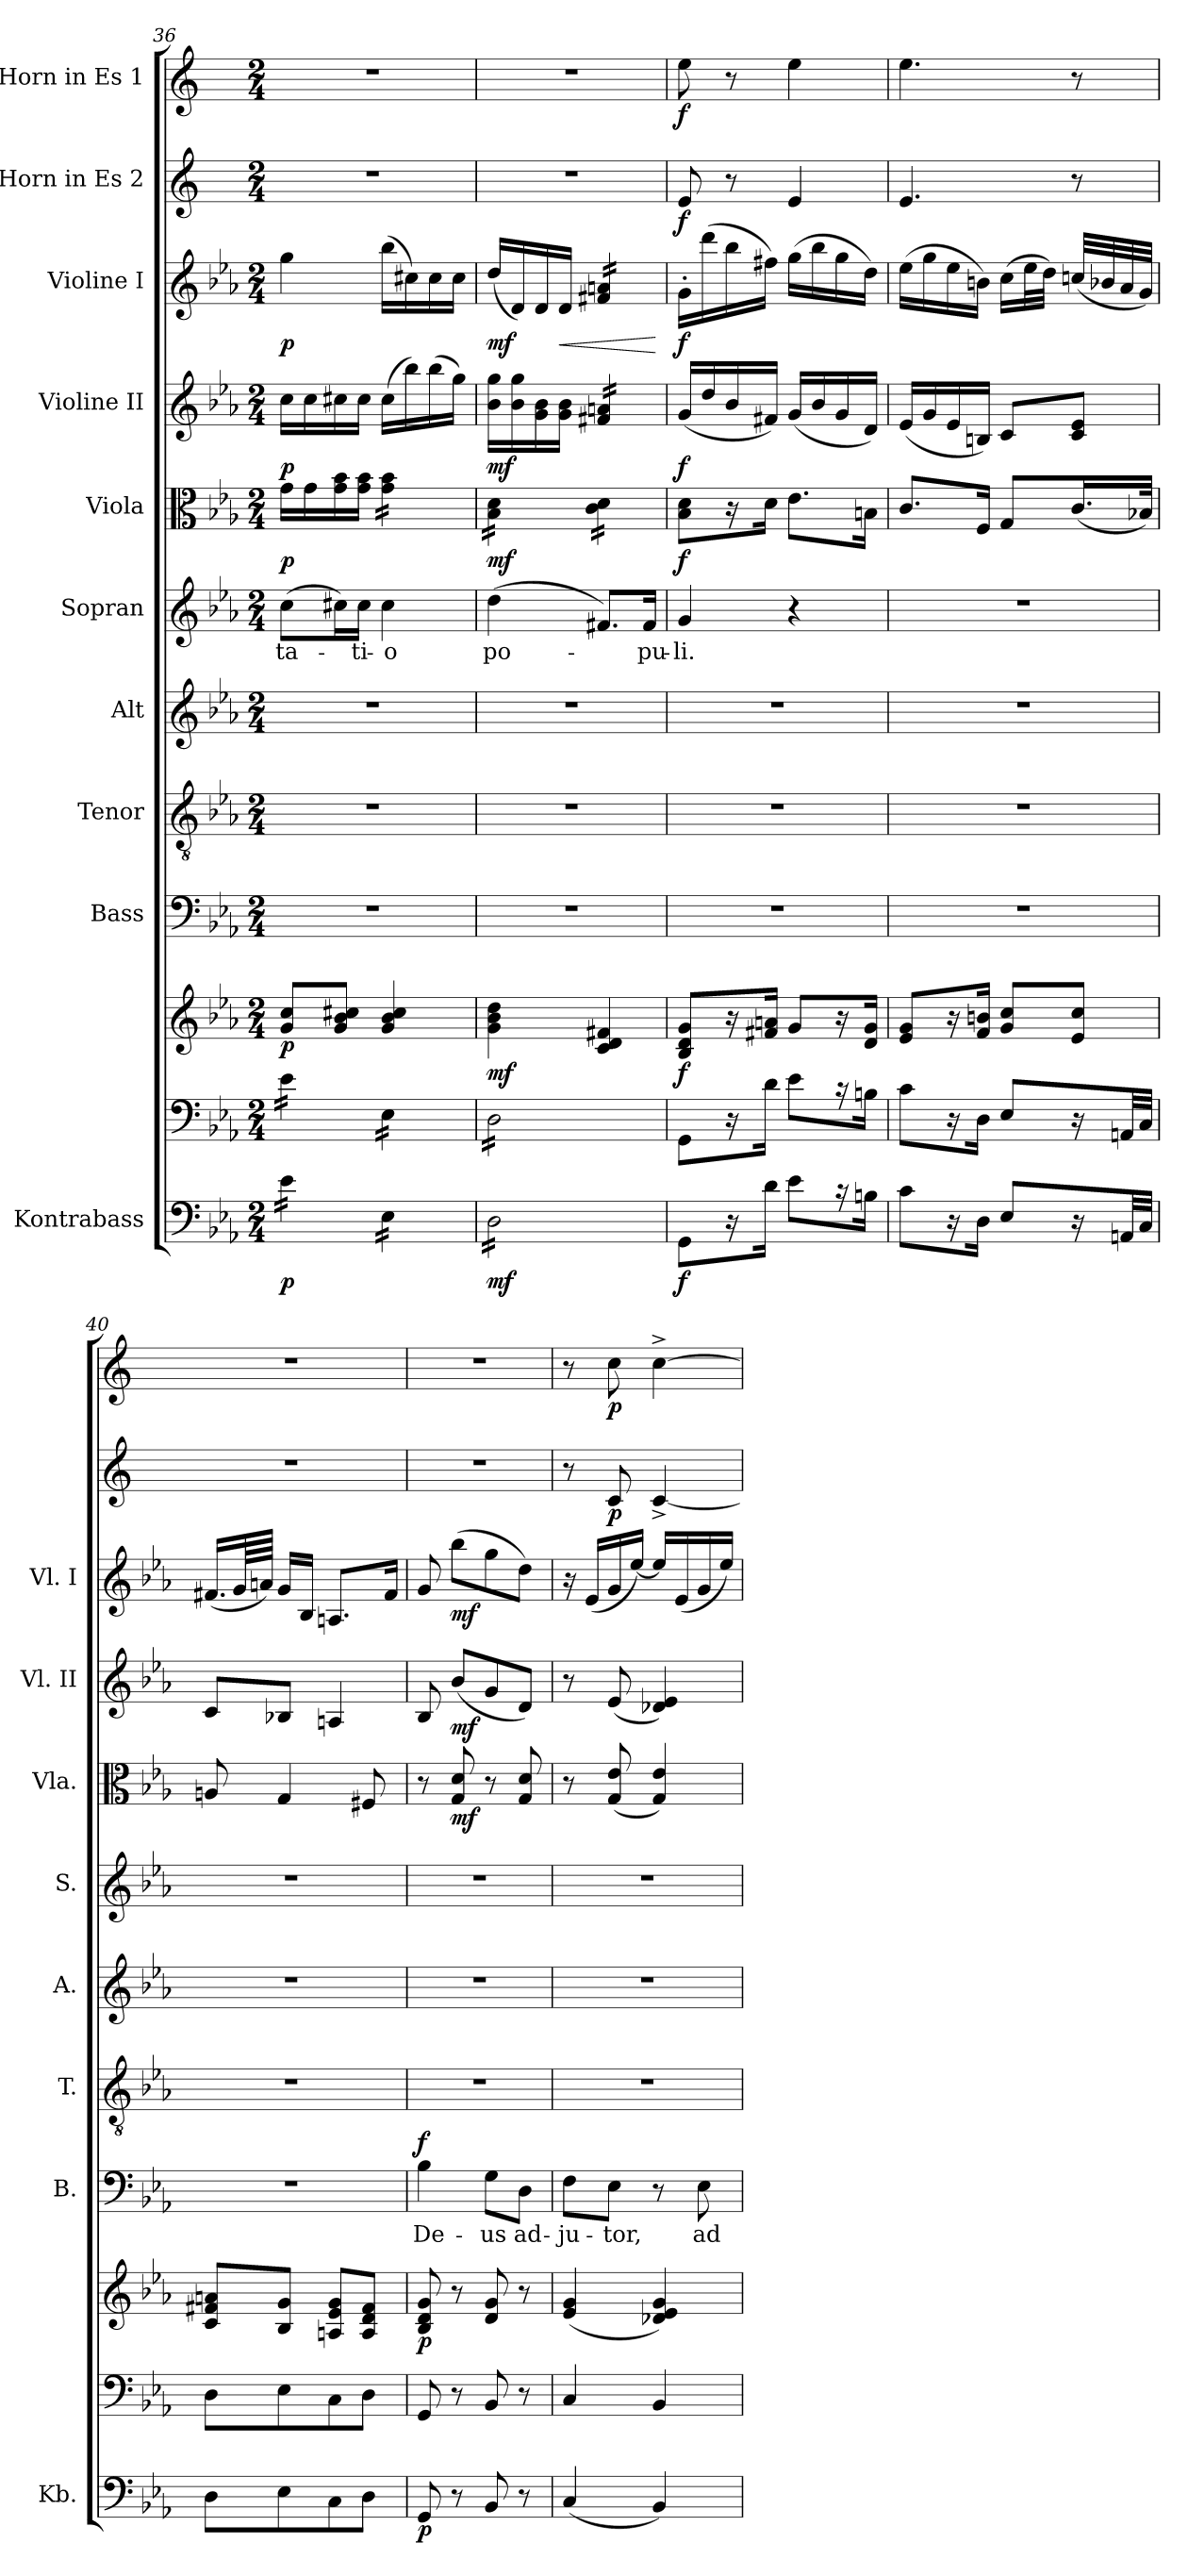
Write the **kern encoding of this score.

**kern	**dynam	**kern	**kern	**dynam	**kern	**text	**dynam	**kern	**kern	**kern	**text	**kern	**dynam	**kern	**dynam	**kern	**dynam	**kern	**dynam	**kern	**dynam
*part11	*part11	*part10	*part10	*part10	*part9	*part9	*part9	*part8	*part7	*part6	*part6	*part5	*part5	*part4	*part4	*part3	*part3	*part2	*part2	*part1	*part1
*staff12	*staff12	*staff11	*staff10	*staff10/11	*staff9	*staff9	*staff9	*staff8	*staff7	*staff6	*staff6	*staff5	*staff5	*staff4	*staff4	*staff3	*staff3	*staff2	*staff2	*staff1	*staff1
*I"Kontrabass	*	*	*	*	*I"Bass	*	*	*I"Tenor	*I"Alt	*I"Sopran	*	*I"Viola	*	*I"Violine II	*	*I"Violine I	*	*I"Horn in Es 2	*	*I"Horn in Es 1	*
*I'Kb.	*	*	*	*	*I'B.	*	*	*I'T.	*I'A.	*I'S.	*	*I'Vla.	*	*I'Vl. II	*	*I'Vl. I	*	*	*	*	*
*clefF4	*	*clefF4	*clefG2	*	*clefF4	*	*	*clefGv2	*clefG2	*clefG2	*	*clefC3	*	*clefG2	*	*clefG2	*	*clefG2	*	*clefG2	*
*ITrd7c12	*	*	*	*	*	*	*	*	*	*	*	*	*	*	*	*	*	*ITrd5c9	*	*ITrd5c9	*
*k[b-e-a-]	*	*k[b-e-a-]	*k[b-e-a-]	*	*k[b-e-a-]	*	*	*k[b-e-a-]	*k[b-e-a-]	*k[b-e-a-]	*	*k[b-e-a-]	*	*k[b-e-a-]	*	*k[b-e-a-]	*	*k[b-e-a-]	*	*k[b-e-a-]	*
*E-:	*	*E-:	*E-:	*	*E-:	*	*	*E-:	*E-:	*E-:	*	*E-:	*	*E-:	*	*E-:	*	*E-:	*	*E-:	*
*M2/4	*	*M2/4	*M2/4	*	*M2/4	*	*	*M2/4	*M2/4	*M2/4	*	*M2/4	*	*M2/4	*	*M2/4	*	*M2/4	*	*M2/4	*
=36	=36	=36	=36	=36	=36	=36	=36	=36	=36	=36	=36	=36	=36	=36	=36	=36	=36	=36	=36	=36	=36
!	!LO:DY:b	!	!	!LO:DY:b	!	!	!	!	!	!	!LO:LY:b	!	!LO:DY:b	!	!LO:DY:b	!	!LO:DY:b	!	!	!	!
*tremolo	*	*	*	*	*	*	*	*	*	*	*	*	*	*	*	*	*	*	*	*	*
*	*	*tremolo	*	*	*	*	*	*	*	*	*	*	*	*	*	*	*	*	*	*	*
16E-\LL	p	16e-\LL	8g/ 8cc/L	p	2r	.	.	2r	2r	(>8cc\L	-ta-	16g\LL	p	16cc\LL	p	4gg\	p	2r	.	2r	.
16E-\	.	16e-\	.	.	.	.	.	.	.	.	.	16g\	.	16cc\	.	.	.	.	.	.	.
16E-\	.	16e-\	8g/ 8b-/ 8cc#X/J	.	.	.	.	.	.	16cc#X\L)	.	16g\ 16b-\	.	16cc#X\	.	.	.	.	.	.	.
!	!	!	!	!	!	!	!	!	!	!	!LO:LY:b	!	!	!	!	!	!	!	!	!	!
16E-\JJ	.	16e-\JJ	.	.	.	.	.	.	.	16cc#\JJ	-ti-	16g\ 16b-\JJ	.	16cc#\JJ	.	.	.	.	.	.	.
!	!	!	!	!	!	!	!	!	!	!	!LO:LY:b	!	!	!	!	!	!	!	!	!	!
*	*	*	*	*	*	*	*	*	*	*	*	*tremolo	*	*	*	*	*	*	*	*	*
16EE-\LL	.	16E-\LL	4g/ 4b-/ 4cc#/	.	.	.	.	.	.	4cc#\	-o	16g\ 16b-\LL	.	(>16cc#\LL	.	(>16bb-\LL	.	.	.	.	.
16EE-\	.	16E-\	.	.	.	.	.	.	.	.	.	16g\ 16b-\	.	16bb-\)	.	16cc#X\)	.	.	.	.	.
16EE-\	.	16E-\	.	.	.	.	.	.	.	.	.	16g\ 16b-\	.	(>16bb-\	.	16cc#\	.	.	.	.	.
16EE-\JJ	.	16E-\JJ	.	.	.	.	.	.	.	.	.	16g\ 16b-\JJ	.	16gg\JJ)	.	16cc#\JJ	.	.	.	.	.
=37	=37	=37	=37	=37	=37	=37	=37	=37	=37	=37	=37	=37	=37	=37	=37	=37	=37	=37	=37	=37	=37
!	!LO:DY:b	!	!	!LO:DY:b	!	!	!	!	!	!	!LO:LY:b	!	!LO:DY:b	!	!LO:DY:b	!	!LO:DY:b	!	!	!	!
16DD\LL	mf	16D\LL	4g\ 4b-\ 4dd\	mf	2r	.	.	2r	2r	(>4dd\	po-	16B-\ 16d\LL	mf	16b-\ 16gg\LL	mf	(<16dd/LL	mf	2r	.	2r	.
16DD\	.	16D\	.	.	.	.	.	.	.	.	.	16B-\ 16d\	.	16b-\ 16gg\	.	16d/)	.	.	.	.	.
16DD\	.	16D\	.	.	.	.	.	.	.	.	.	16B-\ 16d\	.	16g\ 16b-\	.	16d/	.	.	.	.	.
!	!	!	!	!	!	!	!	!	!	!	!	!	!	!	!	!	!LO:HP:b	!	!	!	!
16DD\	.	16D\	.	.	.	.	.	.	.	.	.	16B-\ 16d\JJ	.	16g\ 16b-\JJ	.	16d/JJ	<	.	.	.	.
*	*	*	*	*	*	*	*	*	*	*	*	*	*	*tremolo	*	*	*	*	*	*	*
*	*	*	*	*	*	*	*	*	*	*	*	*	*	*	*	*tremolo	*	*	*	*	*
16DD\	.	16D\	4c/ 4d/ 4f#X/	.	.	.	.	.	.	8.f#X/L)	.	16c\ 16d\LL	.	16f#X/ 16an/LL	.	16f#X/ 16an/LL	.	.	.	.	.
16DD\	.	16D\	.	.	.	.	.	.	.	.	.	16c\ 16d\	.	16f#X/ 16an/	.	16f#X/ 16an/	.	.	.	.	.
16DD\	.	16D\	.	.	.	.	.	.	.	.	.	16c\ 16d\	.	16f#X/ 16an/	.	16f#X/ 16an/	.	.	.	.	.
!	!	!	!	!	!	!	!	!	!	!	!LO:LY:b	!	!	!	!	!	!	!	!	!	!
16DD\JJ	.	16D\JJ	.	.	.	.	.	.	.	16f#/Jk	-pu-	16c\ 16d\JJ	.	16f#X/ 16an/JJ	.	16f#X/ 16an/JJ	.	.	.	.	.
*	*	*	*	*	*	*	*	*	*	*	*	*	*	*	*	*Xtremolo	*	*	*	*	*
*	*	*	*	*	*	*	*	*	*	*	*	*	*	*Xtremolo	*	*	*	*	*	*	*
*	*	*	*	*	*	*	*	*	*	*	*	*Xtremolo	*	*	*	*	*	*	*	*	*
*	*	*Xtremolo	*	*	*	*	*	*	*	*	*	*	*	*	*	*	*	*	*	*	*
*Xtremolo	*	*	*	*	*	*	*	*	*	*	*	*	*	*	*	*	*	*	*	*	*
.	.	.	.	.	.	.	.	.	.	.	.	.	.	.	.	.	[	.	.	.	.
=38	=38	=38	=38	=38	=38	=38	=38	=38	=38	=38	=38	=38	=38	=38	=38	=38	=38	=38	=38	=38	=38
!	!LO:DY:b	!	!	!LO:DY:b	!	!	!	!	!	!	!LO:LY:b	!	!LO:DY:b	!	!LO:DY:b	!	!LO:DY:b	!	!LO:DY:b	!	!LO:DY:b
8GGG\L	f	8GG\L	8B-/ 8d/ 8g/L	f	2r	.	.	2r	2r	4g/	-li.	8B-\ 8d\L	f	(<16g/LL	f	16g'>\LL	f	8G/	f	8g\	f
.	.	.	.	.	.	.	.	.	.	.	.	.	.	16dd/	.	(>16ddd\	.	.	.	.	.
16r	.	16r	16r	.	.	.	.	.	.	.	.	16r	.	16b-/	.	16bb-\	.	8r	.	8r	.
16D\Jk	.	16d\Jk	16f#X/ 16an/Jk	.	.	.	.	.	.	.	.	16d\Jk	.	16f#X/JJ)	.	16ff#X\JJ)	.	.	.	.	.
8E-\L	.	8e-\L	8g/L	.	.	.	.	.	.	4r	.	8.e-\L	.	(<16g/LL	.	(>16gg\LL	.	4G/	.	4g\	.
.	.	.	.	.	.	.	.	.	.	.	.	.	.	16b-/	.	16bb-\	.	.	.	.	.
16r	.	16r	16r	.	.	.	.	.	.	.	.	.	.	16g/	.	16gg\	.	.	.	.	.
16BBn\Jk	.	16Bn\Jk	16d/ 16g/Jk	.	.	.	.	.	.	.	.	16Bn\Jk	.	16d/JJ)	.	16dd\JJ)	.	.	.	.	.
!!LO:PB:g=z
=39	=39	=39	=39	=39	=39	=39	=39	=39	=39	=39	=39	=39	=39	=39	=39	=39	=39	=39	=39	=39	=39
8C\L	.	8c\L	8e-/ 8g/L	.	2r	.	.	2r	2r	2r	.	8.c/L	.	(<16e-/LL	.	(>16ee-\LL	.	4.G/	.	4.g\	.
.	.	.	.	.	.	.	.	.	.	.	.	.	.	16g/	.	16gg\	.	.	.	.	.
16r	.	16r	16r	.	.	.	.	.	.	.	.	.	.	16e-/	.	16ee-\	.	.	.	.	.
16DD\Jk	.	16D\Jk	16f/ 16bn/Jk	.	.	.	.	.	.	.	.	16F/Jk	.	16Bn/JJ)	.	16bn\JJ)	.	.	.	.	.
8EE-/L	.	8E-/L	8g/ 8cc/L	.	.	.	.	.	.	.	.	8G/L	.	8c/L	.	(>16cc\LL	.	.	.	.	.
.	.	.	.	.	.	.	.	.	.	.	.	.	.	.	.	32ee-\L	.	.	.	.	.
.	.	.	.	.	.	.	.	.	.	.	.	.	.	.	.	32dd\JJJ)	.	.	.	.	.
16r	.	16r	8e-/ 8cc/J	.	.	.	.	.	.	.	.	(<16.c/L	.	8c/ 8e-/J	.	(<32ccn/LLL	.	8r	.	8r	.
.	.	.	.	.	.	.	.	.	.	.	.	.	.	.	.	32b-X/	.	.	.	.	.
32AAAn/LL	.	32AAn/LL	.	.	.	.	.	.	.	.	.	.	.	.	.	32a-/	.	.	.	.	.
32CC/JJJ	.	32C/JJJ	.	.	.	.	.	.	.	.	.	32B-X/JJk)	.	.	.	32g/JJJ)	.	.	.	.	.
=40	=40	=40	=40	=40	=40	=40	=40	=40	=40	=40	=40	=40	=40	=40	=40	=40	=40	=40	=40	=40	=40
8DD\L	.	8D\L	8c/ 8f#X/ 8an/L	.	2r	.	.	2r	2r	2r	.	8An/	.	8c/L	.	(<16.f#X/LL	.	2r	.	2r	.
.	.	.	.	.	.	.	.	.	.	.	.	.	.	.	.	64g/LL	.	.	.	.	.
.	.	.	.	.	.	.	.	.	.	.	.	.	.	.	.	64an/JJJJ)	.	.	.	.	.
8EE-\	.	8E-\	8B-/ 8g/J	.	.	.	.	.	.	.	.	4G/	.	8B-X/J	.	16g/LL	.	.	.	.	.
.	.	.	.	.	.	.	.	.	.	.	.	.	.	.	.	16B-/JJ	.	.	.	.	.
8CC\	.	8C\	8An/ 8e-/ 8g/L	.	.	.	.	.	.	.	.	.	.	4An/	.	8.An/L	.	.	.	.	.
8DD\J	.	8D\J	8A/ 8d/ 8f#/J	.	.	.	.	.	.	.	.	8F#X/	.	.	.	.	.	.	.	.	.
.	.	.	.	.	.	.	.	.	.	.	.	.	.	.	.	16f#/Jk	.	.	.	.	.
=41	=41	=41	=41	=41	=41	=41	=41	=41	=41	=41	=41	=41	=41	=41	=41	=41	=41	=41	=41	=41	=41
!	!LO:DY:b	!	!	!LO:DY:b	!	!LO:LY:b	!LO:DY:a	!	!	!	!	!	!	!	!	!	!	!	!	!	!
8GGG/	p	8GG/	8B-/ 8d/ 8g/	p	4B-\	De-	f	2r	2r	2r	.	8r	.	8B-/	.	8g/	.	2r	.	2r	.
!	!	!	!	!	!	!	!	!	!	!	!	!	!LO:DY:b	!	!LO:DY:b	!	!LO:DY:b	!	!	!	!
8r	.	8r	8r	.	.	.	.	.	.	.	.	8G/ 8d/	mf	(<8b-/L	mf	(>8bb-\L	mf	.	.	.	.
!	!	!	!	!	!	!LO:LY:b	!	!	!	!	!	!	!	!	!	!	!	!	!	!	!
8BBB-/	.	8BB-/	8d/ 8g/	.	8G\L	-us	.	.	.	.	.	8r	.	8g/	.	8gg\	.	.	.	.	.
!	!	!	!	!	!	!LO:LY:b	!	!	!	!	!	!	!	!	!	!	!	!	!	!	!
8r	.	8r	8r	.	8D\J	ad-	.	.	.	.	.	8G/ 8d/	.	8d/J)	.	8dd\J)	.	.	.	.	.
=42	=42	=42	=42	=42	=42	=42	=42	=42	=42	=42	=42	=42	=42	=42	=42	=42	=42	=42	=42	=42	=42
!	!	!	!	!	!	!LO:LY:b	!	!	!	!	!	!	!	!	!	!	!	!	!	!	!
(<4CC/	.	4C/	(<4e-/ 4g/	.	8F\L	-ju-	.	2r	2r	2r	.	8r	.	8r	.	16r	.	8r	.	8r	.
.	.	.	.	.	.	.	.	.	.	.	.	.	.	.	.	(<16e-/LL	.	.	.	.	.
!	!	!	!	!	!	!LO:LY:b	!	!	!	!	!	!	!	!	!	!	!	!	!LO:DY:b	!	!LO:DY:b
.	.	.	.	.	8E-\J	-tor,	.	.	.	.	.	(<8G/ 8e-/	.	(<8e-/	.	16g/	.	8E-/	p	8e-\	p
.	.	.	.	.	.	.	.	.	.	.	.	.	.	.	.	[16ee-/JJ)	.	.	.	.	.
4BBB-/)	.	4BB-/	4d-X/ 4e-/ 4g/)	.	8r	.	.	.	.	.	.	4G/ 4e-/)	.	4d-X/ 4e-/)	.	16ee-/LL]	.	[4E-^</	.	[4e-^>\	.
.	.	.	.	.	.	.	.	.	.	.	.	.	.	.	.	(<16e-/	.	.	.	.	.
!	!	!	!	!	!	!LO:LY:b	!	!	!	!	!	!	!	!	!	!	!	!	!	!	!
.	.	.	.	.	8E-\	ad-	.	.	.	.	.	.	.	.	.	16g/	.	.	.	.	.
.	.	.	.	.	.	.	.	.	.	.	.	.	.	.	.	16ee-/JJ)	.	.	.	.	.
=	=	=	=	=	=	=	=	=	=	=	=	=	=	=	=	=	=	=	=	=	=
*-	*-	*-	*-	*-	*-	*-	*-	*-	*-	*-	*-	*-	*-	*-	*-	*-	*-	*-	*-	*-	*-
